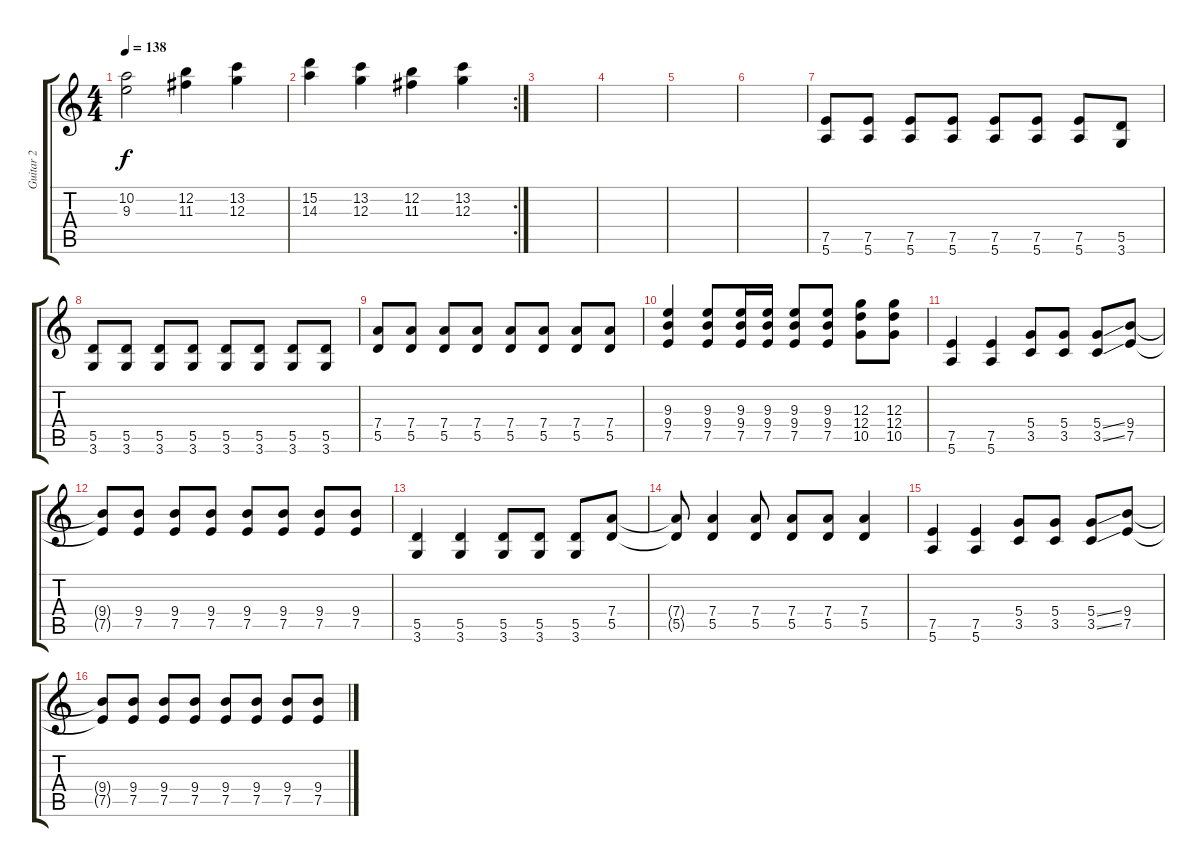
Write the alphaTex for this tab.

\track ("Guitar 2" "Guitar 2") {instrument distortionguitar}
\staff {score tabs}
\tuning (E4 B3 G3 D3 A2 E2) {hide}
\ts (4 4)
\tempo 138
\clef g2
\ks c
(10.2 9.3).2{dy f} (12.2 11.3).4 (13.2 12.3).4 |
\rc 2
(15.2 14.3).4 (13.2 12.3).4 (12.2 11.3).4 (13.2 12.3).4 |
|
|
|
|
(7.5 5.6).8 (7.5 5.6).8 (7.5 5.6).8 (7.5 5.6).8 (7.5 5.6).8 (7.5 5.6).8 (7.5 5.6).8 (5.5 3.6).8 |
(5.5 3.6).8 (5.5 3.6).8 (5.5 3.6).8 (5.5 3.6).8 (5.5 3.6).8 (5.5 3.6).8 (5.5 3.6).8 (5.5 3.6).8 |
(7.4 5.5).8 (7.4 5.5).8 (7.4 5.5).8 (7.4 5.5).8 (7.4 5.5).8 (7.4 5.5).8 (7.4 5.5).8 (7.4 5.5).8 |
(9.3 9.4 7.5).4 (9.3 9.4 7.5).8 (9.3 9.4 7.5).16 (9.3 9.4 7.5).16 (9.3 9.4 7.5).8 (9.3 9.4 7.5).8 (12.3 12.4 10.5).8 (12.3 12.4 10.5).8 |
(7.5 5.6).4 (7.5 5.6).4 (5.4 3.5).8 (5.4 3.5).8 (5.4{ss} 3.5{ss}).8 (9.4 7.5).8 |
(9.4{t} 7.5{t}).8 (9.4 7.5).8 (9.4 7.5).8 (9.4 7.5).8 (9.4 7.5).8 (9.4 7.5).8 (9.4 7.5).8 (9.4 7.5).8 |
(5.5 3.6).4 (5.5 3.6).4 (5.5 3.6).8 (5.5 3.6).8 (5.5 3.6).8 (7.4 5.5).8 |
(7.4{t} 5.5{t}).8 (7.4 5.5).4 (7.4 5.5).8 (7.4 5.5).8 (7.4 5.5).8 (7.4 5.5).4 |
(7.5 5.6).4 (7.5 5.6).4 (5.4 3.5).8 (5.4 3.5).8 (5.4{ss} 3.5{ss}).8 (9.4 7.5).8 |
(9.4{t} 7.5{t}).8 (9.4 7.5).8 (9.4 7.5).8 (9.4 7.5).8 (9.4 7.5).8 (9.4 7.5).8 (9.4 7.5).8 (9.4 7.5).8
